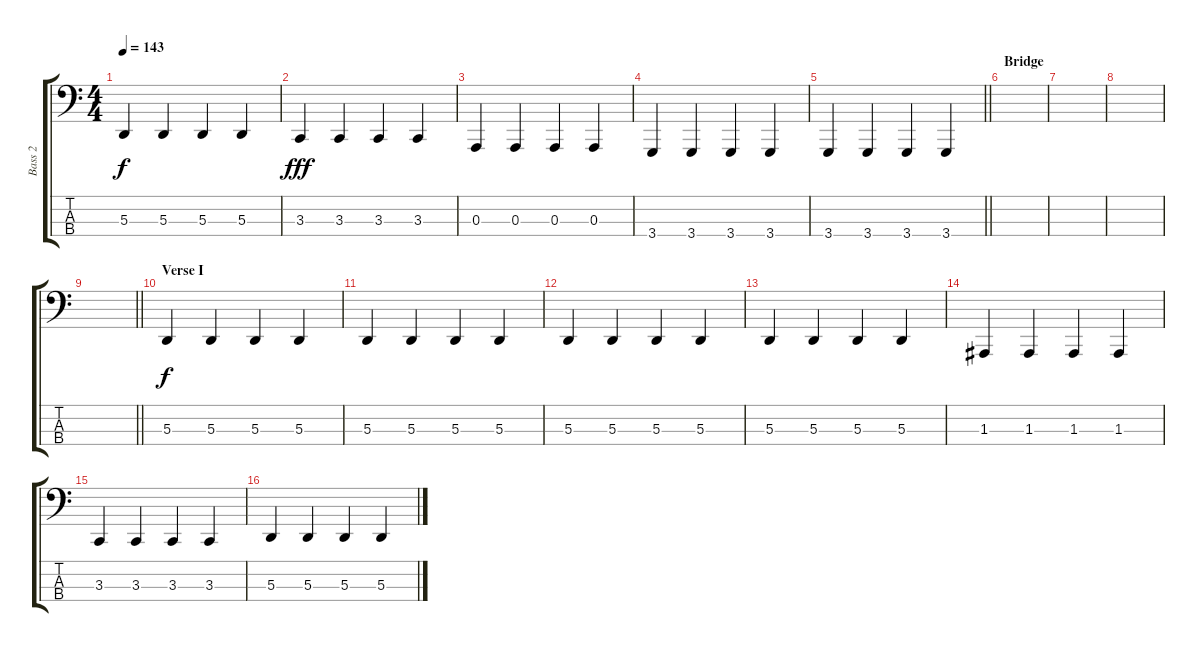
\track ("Bass 2" "Bass 2") {instrument lead2sawtooth}
\staff {score tabs}
\tuning (G2 D2 A1 E1) {hide}
\ts (4 4)
\tempo 143
\clef f4
\ks c
5.3.4{dy f} 5.3.4 5.3.4 5.3.4 |
3.3.4{dy fff} 3.3.4 3.3.4 3.3.4 |
0.3.4 0.3.4 0.3.4 0.3.4 |
3.4.4 3.4.4 3.4.4 3.4.4 |
\barLineRight lightlight
3.4.4 3.4.4 3.4.4 3.4.4 |
\section ("" "Bridge")
|
|
|
\barLineRight lightlight
|
\section ("" "Verse I")
5.3.4{dy f} 5.3.4 5.3.4 5.3.4 |
5.3.4 5.3.4 5.3.4 5.3.4 |
5.3.4 5.3.4 5.3.4 5.3.4 |
5.3.4 5.3.4 5.3.4 5.3.4 |
1.3.4 1.3.4 1.3.4 1.3.4 |
3.3.4 3.3.4 3.3.4 3.3.4 |
5.3.4 5.3.4 5.3.4 5.3.4
